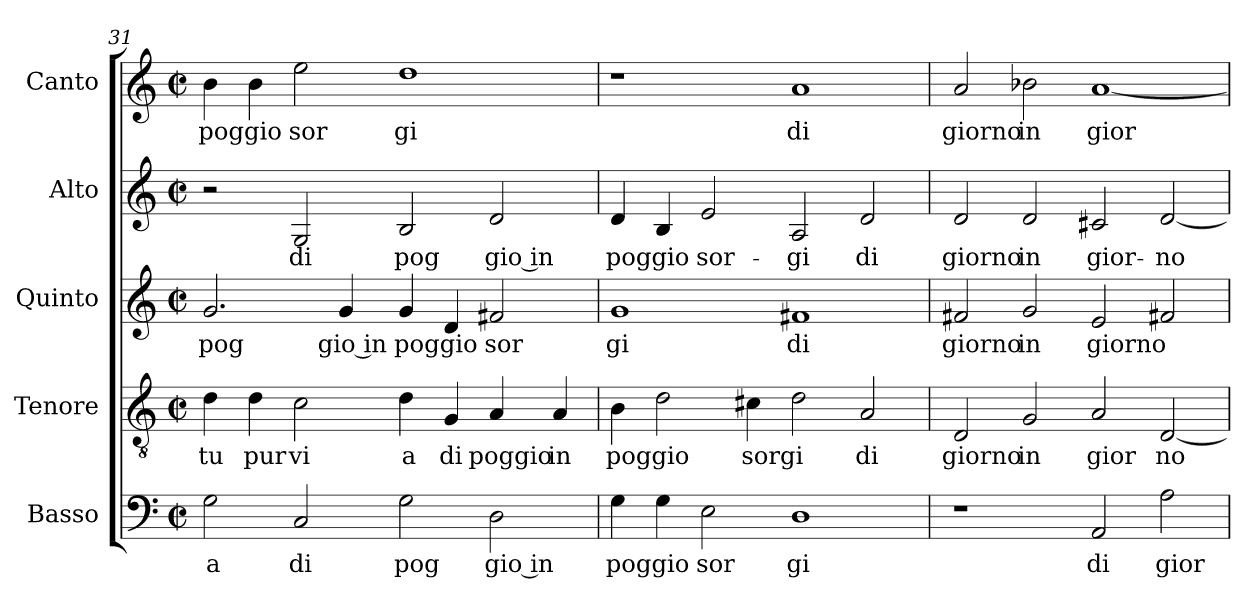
**kern	**text	**kern	**text	**kern	**text	**kern	**text	**kern	**text
*part5	*part5	*part4	*part4	*part3	*part3	*part2	*part2	*part1	*part1
*staff5	*staff5	*staff4	*staff4	*staff3	*staff3	*staff2	*staff2	*staff1	*staff1
*I"Basso	*	*I"Tenore	*	*I"Quinto	*	*I"Alto	*	*I"Canto	*
*clefF4	*	*clefGv2	*	*clefG2	*	*clefG2	*	*clefG2	*
*M2/2	*	*M2/2	*	*M2/2	*	*M2/2	*	*M2/2	*
*met(c|)	*	*met(c|)	*	*met(c|)	*	*met(c|)	*	*met(c|)	*
=31	=31	=31	=31	=31	=31	=31	=31	=31	=31
!	!LO:LY:b:cj	!	!LO:LY:b:cj	!	!LO:LY:b:cj	!	!	!	!LO:LY:b:cj
2G\	a	4d\	tu	2.g/	pog	2r	.	4b\	poggio
!	!	!	!LO:LY:b:cj	!	!	!	!	!	!
.	.	4d\	pur	.	.	.	.	4b\	.
!	!LO:LY:b:cj	!	!LO:LY:b:cj	!	!	!	!LO:LY:b:cj	!	!LO:LY:b:cj
2C/	di	2c\	vi	.	.	2G/	di	2ee\	sor
!	!	!	!	!	!LO:LY:b:rj	!	!	!	!
.	.	.	.	4g/	gio in	.	.	.	.
!	!LO:LY:b:cj	!	!LO:LY:b:cj	!	!LO:LY:b:cj	!	!LO:LY:b:cj	!	!LO:LY:b:cj
2G\	pog	4d\	a	4g/	poggio	2B/	pog	1dd	gi
!	!	!	!LO:LY:b:cj	!	!	!	!	!	!
.	.	4G/	di	4d/	.	.	.	.	.
!	!LO:LY:b:rj	!	!LO:LY:b:cj	!	!LO:LY:b:cj	!	!LO:LY:b:rj	!	!
2D\	gio in	4A/	poggio	2f#X/	sor	2d/	gio in	.	.
!	!	!	!LO:LY:b	!	!	!	!	!	!
.	.	4A/	in	.	.	.	.	.	.
!!LO:PB:g=z
=32	=32	=32	=32	=32	=32	=32	=32	=32	=32
!	!LO:LY:b:cj	!	!LO:LY:b:cj	!	!LO:LY:b:cj	!	!LO:LY:b:cj	!	!
4G\	poggio	4B\	poggio	1g	gi	4d/	poggio	1r	.
4G\	.	2d\	.	.	.	4B/	.	.	.
!	!LO:LY:b:cj	!	!	!	!	!	!LO:LY:b:cj	!	!
2E\	sor	.	.	.	.	2e/	sor-	.	.
!	!	!	!LO:LY:b:cj	!	!	!	!	!	!
.	.	4c#X\	sorgi	.	.	.	.	.	.
!	!LO:LY:b:cj	!	!	!	!LO:LY:b:cj	!	!LO:LY:b:cj	!	!LO:LY:b:cj
1D	gi	2d\	.	1f#X	di	2A/	-gi	1a	di
!	!	!	!LO:LY:b:cj	!	!	!	!LO:LY:b:cj	!	!
.	.	2A/	di	.	.	2d/	di	.	.
=33	=33	=33	=33	=33	=33	=33	=33	=33	=33
!	!	!	!LO:LY:b:cj	!	!LO:LY:b:cj	!	!LO:LY:b:cj	!	!LO:LY:b:cj
1r	.	2D/	giorno	2f#X/	giorno	2d/	giorno	2a/	giorno
!	!	!	!LO:LY:b	!	!LO:LY:b	!	!LO:LY:b	!	!LO:LY:b
.	.	2G/	in	2g/	in	2d/	in	2b-X\	in
!	!LO:LY:b:cj	!	!LO:LY:b:cj	!	!LO:LY:b:cj	!	!LO:LY:b:cj	!	!LO:LY:b
2AA/	di	2A/	gior	2e/	giorno	2c#X/	gior-	[<1a	gior
!	!LO:LY:b:cj	!	!LO:LY:b:cj	!	!	!	!LO:LY:b:cj	!	!
2A\	gior	[<2D/	no	2f#X/	.	[<2d/	-no	.	.
=	=	=	=	=	=	=	=	=	=
*-	*-	*-	*-	*-	*-	*-	*-	*-	*-
